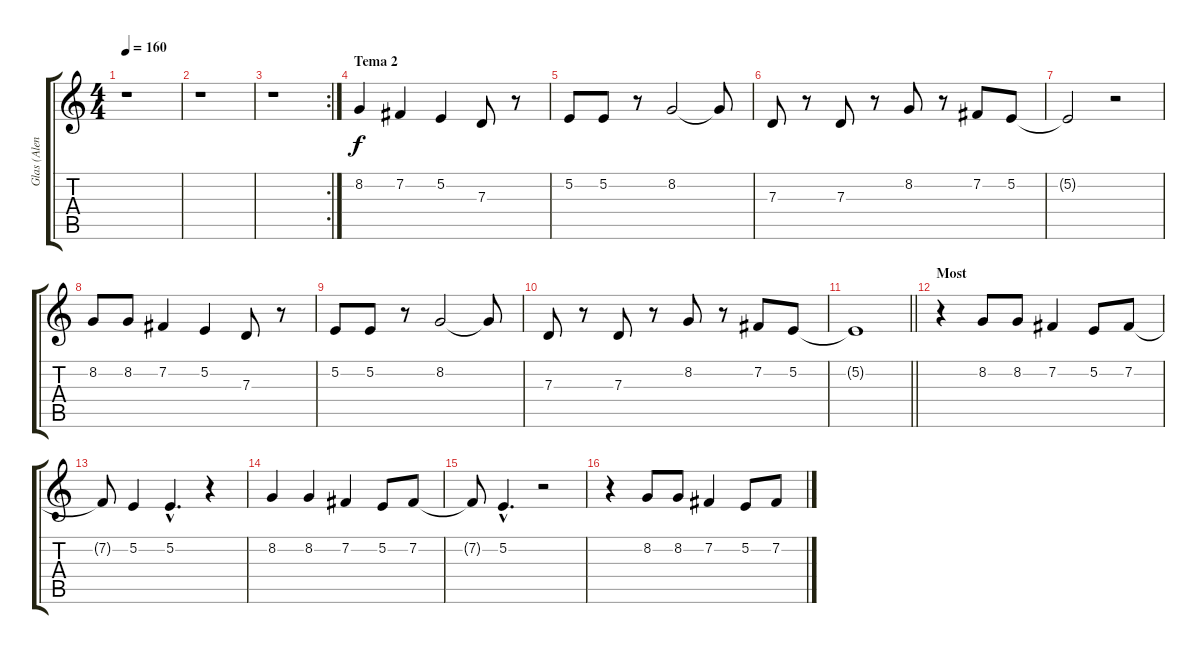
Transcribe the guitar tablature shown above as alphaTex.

\track ("Glas (Alen Islamovic)" "Glas (Alen") {instrument fx5brightness}
\staff {score tabs}
\tuning (E4 B3 G3 D3 A2 E2) {hide}
\ts (4 4)
\tempo 160
\clef g2
\ks c
r.1{dy f} |
r.1 |
\rc 2
r.1 |
\section ("" "Tema 2")
8.2.4 7.2.4 5.2.4 7.3.8 r.8 |
5.2.8 5.2.8 r.8 8.2.2 8.2{t}.8 |
7.3.8 r.8 7.3.8 r.8 8.2.8 r.8 7.2.8 5.2.8 |
5.2{t}.2 r.2 |
8.2.8 8.2.8 7.2.4 5.2.4 7.3.8 r.8 |
5.2.8 5.2.8 r.8 8.2.2 8.2{t}.8 |
7.3.8 r.8 7.3.8 r.8 8.2.8 r.8 7.2.8 5.2.8 |
\barLineRight lightlight
5.2{t}.1 |
\section ("" "Most")
r.4 8.2.8 8.2.8 7.2.4 5.2.8 7.2.8 |
7.2{t}.8 5.2.4 5.2{hac}.4{d} r.4 |
8.2.4 8.2.4 7.2.4 5.2.8 7.2.8 |
7.2{t}.8 5.2{hac}.4{d} r.2 |
r.4 8.2.8 8.2.8 7.2.4 5.2.8 7.2.8
